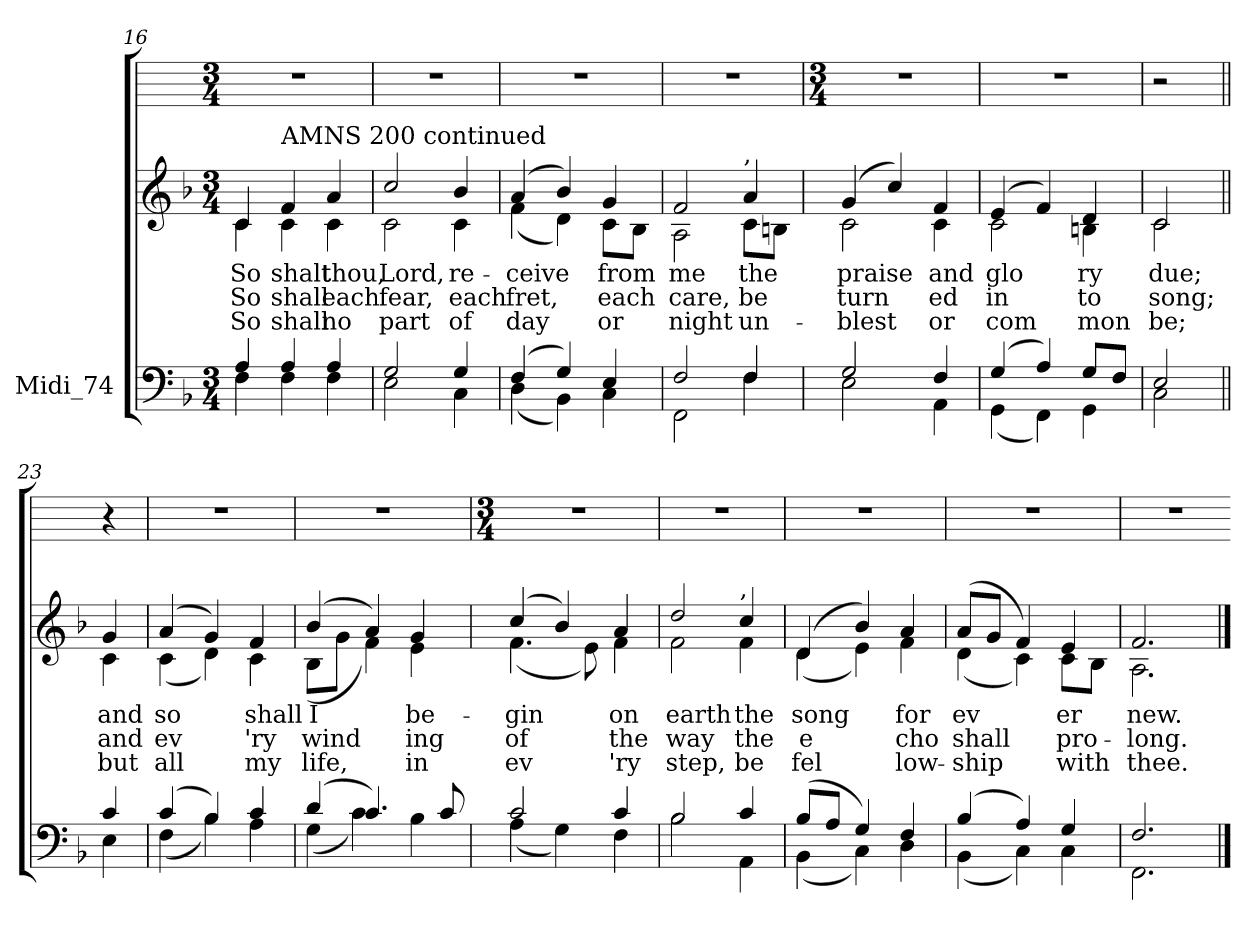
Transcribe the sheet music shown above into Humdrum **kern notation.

**kern	**kern	**text	**text	**text	**kern
*part3	*part2	*part2	*part2	*part2	*part1
*staff3	*staff2	*staff2	*staff2	*staff2	*staff1
*I"Midi_74	*	*	*	*	*
!!LO:LB:g=z
*clefF4	*clefG2	*	*	*	*
*k[b-]	*k[b-]	*	*	*	*
*F:	*F:	*	*	*	*
*M3/4	*M3/4	*	*	*	*M3/4
=16	=16	=16	=16	=16	=16
*^	*	*	*	*	*
!	!	!	!LO:LY:b	!LO:LY:b	!LO:LY:b	!
*	*	*^	*	*	*	*
4A/	4F\	4c/	4c\	So	So	So	2.r
!	!	!LO:TX:a:t=AMNS 200 continued	!	!	!	!	!
!	!	!	!	!LO:LY:b	!LO:LY:b	!LO:LY:b	!
4A/	4F\	4f/	4c\	shalt	shall	shall	.
!	!	!	!	!LO:LY:b	!LO:LY:b	!LO:LY:b	!
4A/	4F\	4a/	4c\	thou,	each	no	.
=17	=17	=17	=17	=17	=17	=17	=17
!	!	!	!	!LO:LY:b	!LO:LY:b	!LO:LY:b	!
2G/	2E\	2cc/	2c\	Lord,	fear,	part	2.r
!	!	!	!	!LO:LY:b	!LO:LY:b	!LO:LY:b	!
4G/	4C\	4b-/	4c\	re-	-each	of	.
=18	=18	=18	=18	=18	=18	=18	=18
!	!	!	!	!LO:LY:b	!LO:LY:b	!LO:LY:b	!
(>4F/	(<4D\	(>4a/	(<4f\	ceive	fret,	day	2.r
4G/)	4BB-\)	4b-/)	4d\)	.	.	.	.
!	!	!	!	!LO:LY:b	!LO:LY:b	!LO:LY:b	!
4E/	4C\	4g/	8c\L	from	each	or	.
.	.	.	8B-\J	.	.	.	.
=19	=19	=19	=19	=19	=19	=19	=19
!	!	!	!	!LO:LY:b	!LO:LY:b	!LO:LY:b	!
2F/	2FF\	2f/	2A\	me	care,	night	2.r
!	!	!LO:TX:a:t=,	!	!	!	!	!
!	!	!	!	!LO:LY:b	!LO:LY:b	!LO:LY:b	!
4F/	4F\	4a/	8c\L	the	be	un-	.
.	.	.	8Bn\J	.	.	.	.
!!LO:LB:g=z
=20	=20	=20	=20	=20	=20	=20	=20
*	*	*	*	*	*	*	*M3/4
!	!	!	!	!LO:LY:b	!LO:LY:b	!LO:LY:b	!
2G/	2E\	(>4g/	2c\	-praise	turn	blest	2.r
.	.	4cc/)	.	.	.	.	.
!	!	!	!	!LO:LY:b	!LO:LY:b	!LO:LY:b	!
4F/	4AA\	4f/	4c\	and	ed	or	.
=21	=21	=21	=21	=21	=21	=21	=21
!	!	!	!	!LO:LY:b	!LO:LY:b	!LO:LY:b	!
(>4G/	(<4GG\	(>4e/	2c\	glo	in	com	2.r
4A/)	4FF\)	4f/)	.	.	.	.	.
!	!	!	!	!LO:LY:b	!LO:LY:b	!LO:LY:b	!
8G/L	4GG\	4d/	4Bn\	ry	to	mon	.
8F/J	.	.	.	.	.	.	.
=22	=22	=22	=22	=22	=22	=22	=22
!	!	!	!	!LO:LY:b	!LO:LY:b	!LO:LY:b	!
2E/	2C\	2c/	2c\	due;	song;	be;	2r
=23||	=23||	=23||	=23||	=23||	=23||	=23||	=23||
!	!	!	!	!LO:LY:b	!LO:LY:b	!LO:LY:b	!
4c/	4E\	4g/	4c\	and	and	but	4r
=24	=24	=24	=24	=24	=24	=24	=24
!	!	!	!	!LO:LY:b	!LO:LY:b	!LO:LY:b	!
(>4c/	(<4F\	(>4a/	(<4c\	so	ev	all	2.r
4B-/)	4B-\)	4g/)	4d\)	.	.	.	.
!	!	!	!	!LO:LY:b	!LO:LY:b	!LO:LY:b	!
4c/	4A\	4f/	4c\	shall	'ry	my	.
=25	=25	=25	=25	=25	=25	=25	=25
!	!	!	!	!LO:LY:b	!LO:LY:b	!LO:LY:b	!
(>4d/	(<4G\	(>4b-/	(<8B-\L	I	wind	life,	2.r
.	.	.	8g\J	.	.	.	.
4.c/)	4c\)	4a/)	4f\)	.	.	.	.
!	!	!	!	!LO:LY:b	!LO:LY:b	!LO:LY:b	!
.	4B-\	4g/	4e\	be-	-ing	in	.
8c/	.	.	.	.	.	.	.
!!LO:LB:g=z
=26	=26	=26	=26	=26	=26	=26	=26
*	*	*	*	*	*	*	*M3/4
!	!	!	!	!LO:LY:b	!LO:LY:b	!LO:LY:b	!
2c/	(<4A\	(>4cc/	(<4.f\	gin	of	ev	2.r
.	4G\)	4b-/)	.	.	.	.	.
.	.	.	8e\)	.	.	.	.
!	!	!	!	!LO:LY:b	!LO:LY:b	!LO:LY:b	!
4c/	4F\	4a/	4f\	on	the	'ry	.
=27	=27	=27	=27	=27	=27	=27	=27
!	!	!	!	!LO:LY:b	!LO:LY:b	!LO:LY:b	!
2B-/	2B-\	2dd/	2f\	earth	way	step,	2.r
!	!	!LO:TX:a:t=,	!	!	!	!	!
!	!	!	!	!LO:LY:b	!LO:LY:b	!LO:LY:b	!
4c/	4AA\	4cc/	4f\	the	the	be	.
=28	=28	=28	=28	=28	=28	=28	=28
!	!	!	!	!LO:LY:b	!LO:LY:b	!LO:LY:b	!
(>8B-/L	(<4BB-\	(>4d/	(<4d\	song	e	fel	2.r
8A/J	.	.	.	.	.	.	.
4G/)	4C\)	4b-/)	4e\)	.	.	.	.
!	!	!	!	!LO:LY:b	!LO:LY:b	!LO:LY:b	!
4F/	4D\	4a/	4f\	for	cho	low-	.
=29	=29	=29	=29	=29	=29	=29	=29
!	!	!	!	!LO:LY:b	!LO:LY:b	!LO:LY:b	!
(>4B-/	(<4BB-\	(>8a/L	(<4d\	-ev	shall	ship	2.r
.	.	8g/J	.	.	.	.	.
4A/)	4C\)	4f/)	4c\)	.	.	.	.
!	!	!	!	!LO:LY:b	!LO:LY:b	!LO:LY:b	!
4G/	4C\	4e/	8c\L	er	pro-	-with	.
.	.	.	8B-\J	.	.	.	.
=30	=30	=30	=30	=30	=30	=30	=30
!	!	!	!	!LO:LY:b	!LO:LY:b	!LO:LY:b	!
2.F/	2.FF\	2.f/	2.A\	new.	long.	thee.	2.r
*v	*v	*	*	*	*	*	*
*	*v	*v	*	*	*	*
==	==	=	=	=	=
*-	*-	*-	*-	*-	*-
